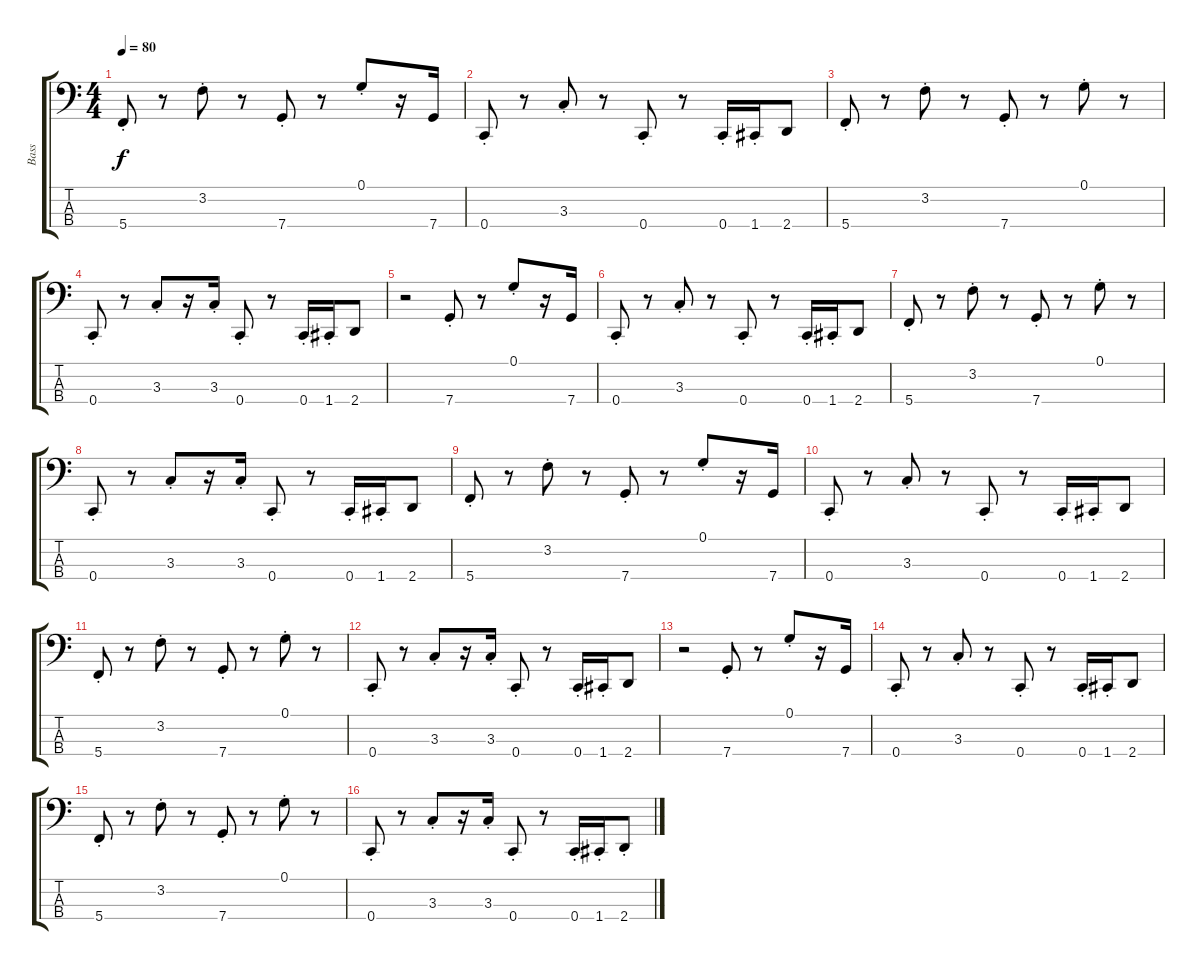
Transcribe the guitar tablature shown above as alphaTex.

\track ("Bass" "Bass") {instrument electricbasspick}
\staff {score tabs}
\tuning (G2 D2 A1 C1) {hide}
\ts (4 4)
\tempo 80
\clef f4
\ks c
5.4{st}.8{dy f} r.8 3.2{st}.8 r.8 7.4{st}.8 r.8 0.1{st}.8 r.16 7.4.16 |
0.4{st}.8 r.8 3.3{st}.8 r.8 0.4{st}.8 r.8 0.4{st}.16 1.4{st}.16 2.4.8 |
5.4{st}.8 r.8 3.2{st}.8 r.8 7.4{st}.8 r.8 0.1{st}.8 r.8 |
0.4{st}.8 r.8 3.3{st}.8 r.16 3.3{st}.16 0.4{st}.8 r.8 0.4{st}.16 1.4{st}.16 2.4.8 |
r.2 7.4{st}.8 r.8 0.1{st}.8 r.16 7.4.16 |
0.4{st}.8 r.8 3.3{st}.8 r.8 0.4{st}.8 r.8 0.4{st}.16 1.4{st}.16 2.4.8 |
5.4{st}.8 r.8 3.2{st}.8 r.8 7.4{st}.8 r.8 0.1{st}.8 r.8 |
0.4{st}.8 r.8 3.3{st}.8 r.16 3.3{st}.16 0.4{st}.8 r.8 0.4{st}.16 1.4{st}.16 2.4.8 |
5.4{st}.8 r.8 3.2{st}.8 r.8 7.4{st}.8 r.8 0.1{st}.8 r.16 7.4.16 |
0.4{st}.8 r.8 3.3{st}.8 r.8 0.4{st}.8 r.8 0.4{st}.16 1.4{st}.16 2.4.8 |
5.4{st}.8 r.8 3.2{st}.8 r.8 7.4{st}.8 r.8 0.1{st}.8 r.8 |
0.4{st}.8 r.8 3.3{st}.8 r.16 3.3{st}.16 0.4{st}.8 r.8 0.4{st}.16 1.4{st}.16 2.4.8 |
r.2 7.4{st}.8 r.8 0.1{st}.8 r.16 7.4.16 |
0.4{st}.8 r.8 3.3{st}.8 r.8 0.4{st}.8 r.8 0.4{st}.16 1.4{st}.16 2.4.8 |
5.4{st}.8 r.8 3.2{st}.8 r.8 7.4{st}.8 r.8 0.1{st}.8 r.8 |
0.4{st}.8 r.8 3.3{st}.8 r.16 3.3{st}.16 0.4{st}.8 r.8 0.4{st}.16 1.4{st}.16 2.4{st}.8
